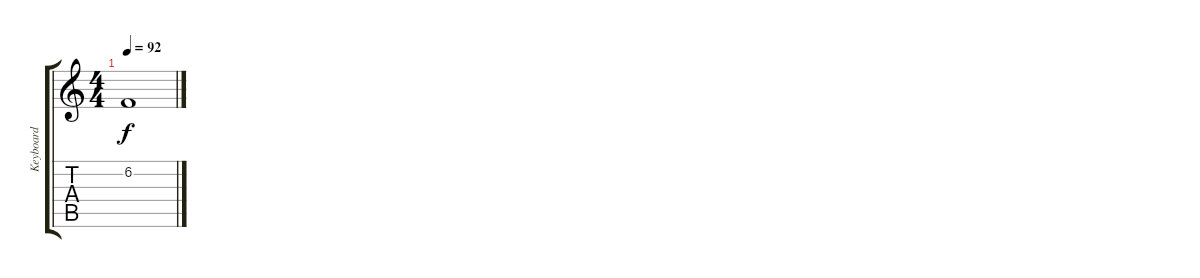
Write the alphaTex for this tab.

\track ("Keyboard" "Keyboard") {instrument stringensemble1}
\staff {score tabs}
\tuning (E4 B3 G3 D3 A2 E2) {hide}
\ts (4 4)
\tempo 92
\clef g2
\ks c
6.2{t}.1{dy f}
